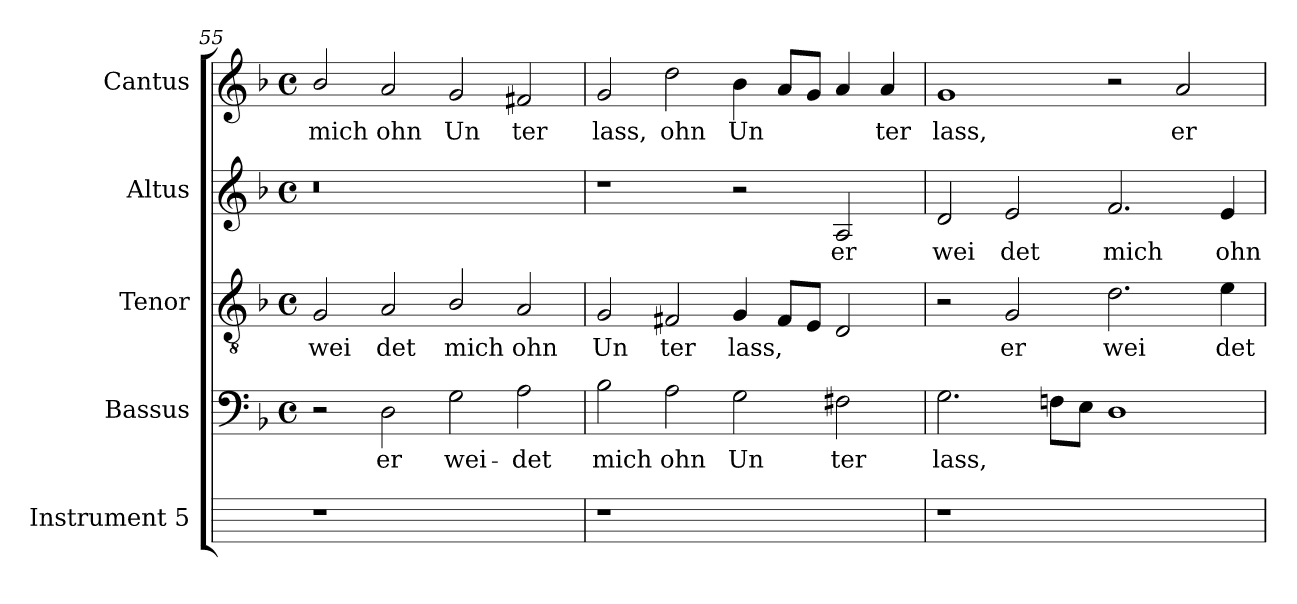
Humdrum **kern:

**kern	**kern	**text	**kern	**text	**kern	**text	**kern	**text
*part5	*part4	*part4	*part3	*part3	*part2	*part2	*part1	*part1
*staff5	*staff4	*staff4	*staff3	*staff3	*staff2	*staff2	*staff1	*staff1
*I"Instrument 5	*I"Bassus	*	*I"Tenor	*	*I"Altus	*	*I"Cantus	*
*	*clefF4	*	*clefGv2	*	*clefG2	*	*clefG2	*
*	*k[b-]	*	*k[b-]	*	*k[b-]	*	*k[b-]	*
*	*F:	*	*F:	*	*F:	*	*F:	*
*	*M4/4	*	*M4/4	*	*M4/4	*	*M4/4	*
*	*met(c)	*	*met(c)	*	*met(c)	*	*met(c)	*
=55	=55	=55	=55	=55	=55	=55	=55	=55
!	!	!	!	!LO:LY:b:cj	!	!	!	!LO:LY:b:cj
1r	2r	.	2G/	wei	0r	.	2b-/	mich
!	!	!LO:LY:b:cj	!	!LO:LY:b:cj	!	!	!	!LO:LY:b:cj
.	2D\	er	2A/	det	.	.	2a/	ohn
!	!	!LO:LY:b:cj	!	!LO:LY:b:cj	!	!	!	!LO:LY:b:cj
1ryy	2G\	wei-	2B-/	mich	.	.	2g/	Un
!	!	!LO:LY:b:cj	!	!LO:LY:b:cj	!	!	!	!LO:LY:b:cj
.	2A\	-det	2A/	ohn	.	.	2f#X/	ter
!!LO:LB:g=z
=56	=56	=56	=56	=56	=56	=56	=56	=56
!	!	!LO:LY:b:cj	!	!LO:LY:b:cj	!	!	!	!LO:LY:b:cj
1r	2B-\	mich	2G/	Un	1r	.	2g/	lass,
!	!	!LO:LY:b:cj	!	!LO:LY:b:cj	!	!	!	!LO:LY:b:cj
.	2A\	ohn	2F#X/	ter	.	.	2dd\	ohn
!	!	!LO:LY:b:cj	!	!LO:LY:b	!	!	!	!LO:LY:b
1ryy	2G\	Un	4G/	lass,	2r	.	4b-\	Un
.	.	.	8F#/L	.	.	.	8a/L	.
.	.	.	8E/J	.	.	.	8g/J	.
!	!	!LO:LY:b:cj	!	!	!	!LO:LY:b:cj	!	!
.	2F#X\	ter	2D/	.	2A/	er	4a/	.
!	!	!	!	!	!	!	!	!LO:LY:b:cj
.	.	.	.	.	.	.	4a/	ter
=57	=57	=57	=57	=57	=57	=57	=57	=57
!	!	!LO:LY:b	!	!	!	!LO:LY:b:cj	!	!LO:LY:b:cj
1r	2.G\	lass,	2r	.	2d/	wei	1g	lass,
!	!	!	!	!LO:LY:b:cj	!	!LO:LY:b:cj	!	!
.	.	.	2G/	er	2e/	det	.	.
.	8Fn\L	.	.	.	.	.	.	.
.	8E\J	.	.	.	.	.	.	.
!	!	!	!	!LO:LY:b:cj	!	!LO:LY:b:cj	!	!
1ryy	1D	.	2.d\	wei	2.f/	mich	2r	.
!	!	!	!	!	!	!	!	!LO:LY:b:cj
.	.	.	.	.	.	.	2a/	er
!	!	!	!	!LO:LY:b:cj	!	!LO:LY:b:cj	!	!
.	.	.	4e\	det	4e/	ohn	.	.
=	=	=	=	=	=	=	=	=
*-	*-	*-	*-	*-	*-	*-	*-	*-
